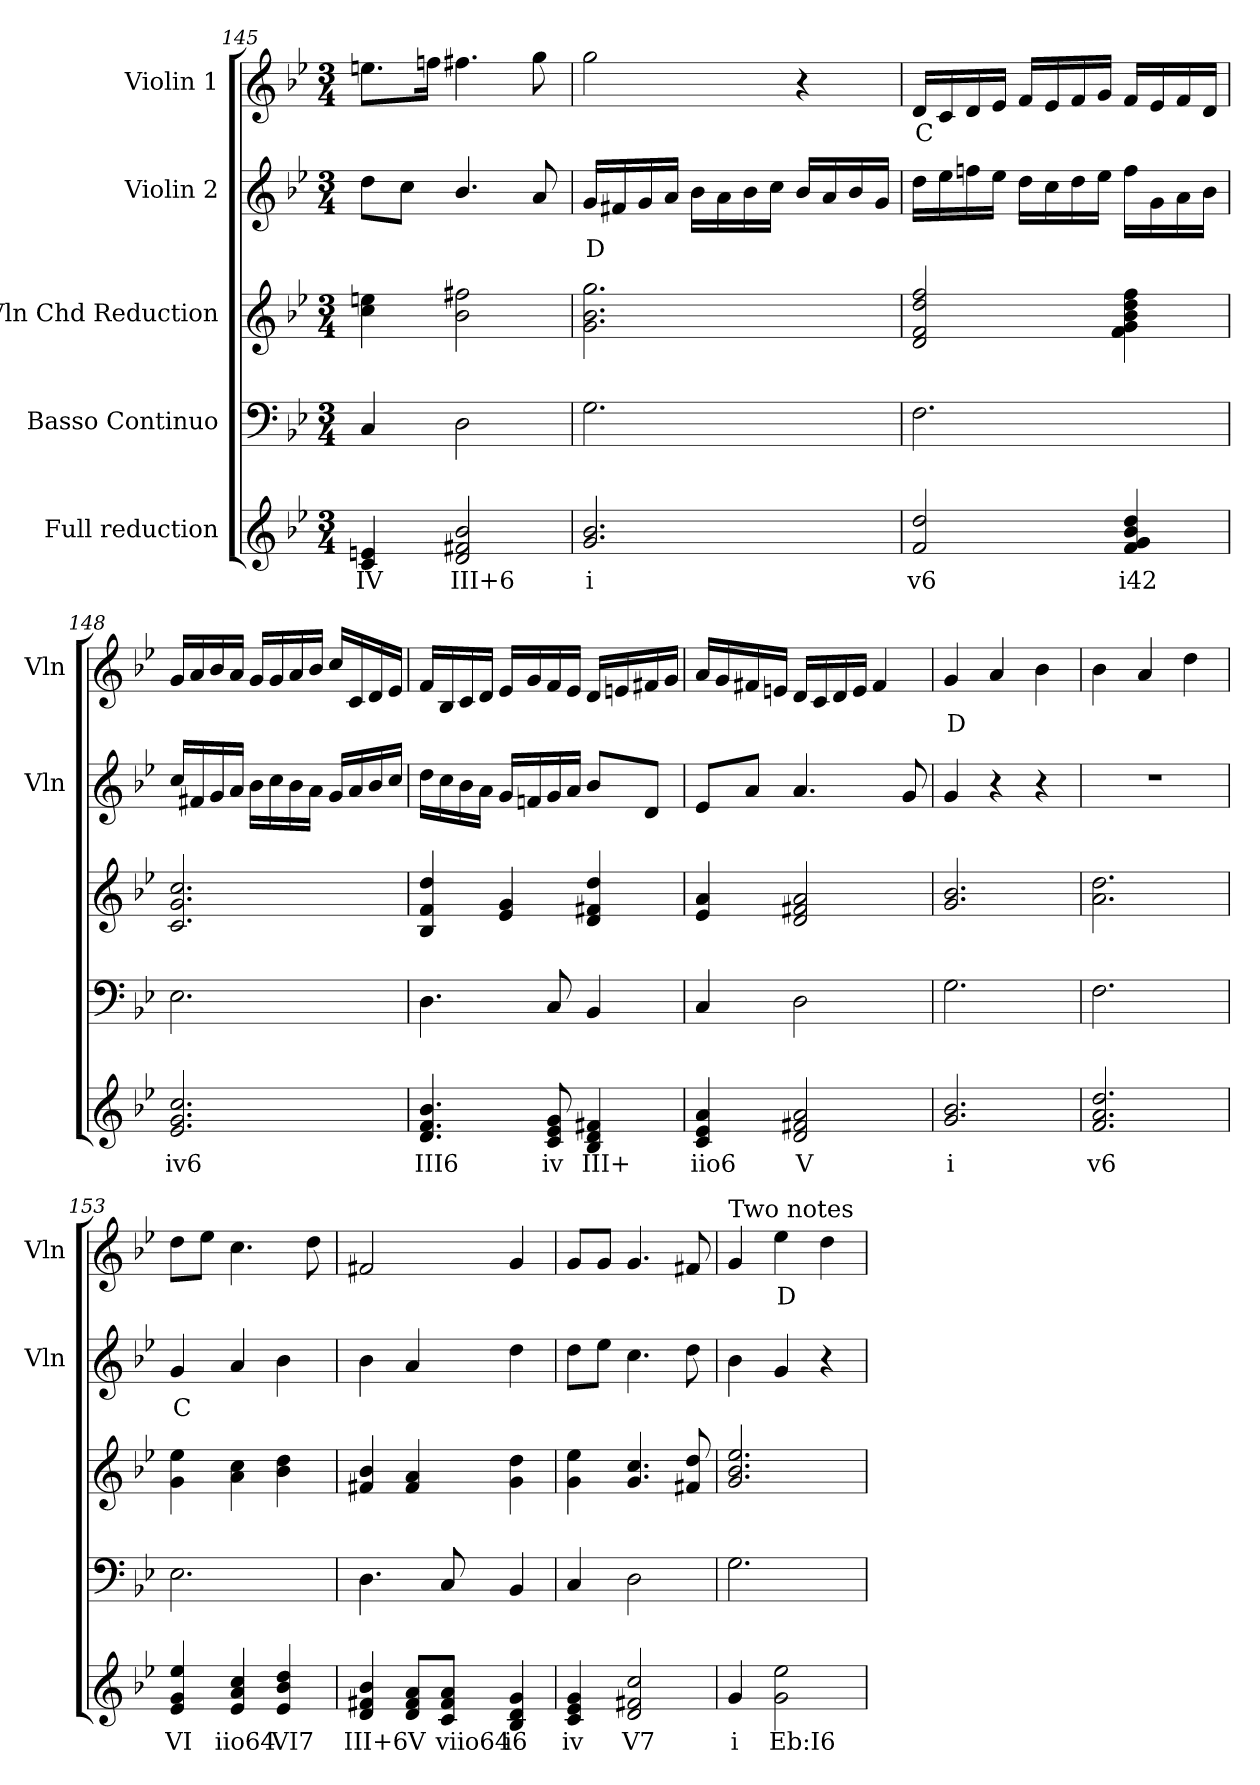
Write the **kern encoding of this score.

**kern	**text	**kern	**kern	**kern	**text	**kern	**text
*part5	*part5	*part4	*part3	*part2	*part2	*part1	*part1
*staff5	*staff5	*staff4	*staff3	*staff2	*staff2	*staff1	*staff1
*I"Full reduction	*	*I"Basso Continuo	*I"Vln Chd Reduction	*I"Violin 2	*	*I"Violin 1	*
*	*	*	*	*I'Vln	*	*I'Vln	*
*clefG2	*	*clefF4	*clefG2	*clefG2	*	*clefG2	*
*k[b-e-]	*	*k[b-e-]	*k[b-e-]	*k[b-e-]	*	*k[b-e-]	*
*M3/4	*	*M3/4	*M3/4	*M3/4	*	*M3/4	*
=145	=145	=145	=145	=145	=145	=145	=145
!	!LO:LY:b	!	!	!	!	!	!
4c/ 4en/	IV	4C/	4cc\ 4een\	8dd\L	.	8.een\L	.
.	.	.	.	8cc\J	.	.	.
.	.	.	.	.	.	16ffn\Jk	.
!	!LO:LY:b	!	!	!	!	!	!
2d/ 2f#X/ 2b-/	III+6	2D\	2b-\ 2ff#X\	4.b-/	.	4.ff#X\	.
.	.	.	.	8a/	.	8gg\	.
!!LO:LB:g=z
=146	=146	=146	=146	=146	=146	=146	=146
!	!LO:LY:b	!	!	!	!LO:LY:b	!	!
2.g/ 2.b-/	i	2.G\	2.g\ 2.b-\ 2.gg\	16g/LL	D	2gg\	.
.	.	.	.	16f#X/	.	.	.
.	.	.	.	16g/	.	.	.
.	.	.	.	16a/JJ	.	.	.
.	.	.	.	16b-\LL	.	.	.
.	.	.	.	16a\	.	.	.
.	.	.	.	16b-\	.	.	.
.	.	.	.	16cc\JJ	.	.	.
.	.	.	.	16b-/LL	.	4r	.
.	.	.	.	16a/	.	.	.
.	.	.	.	16b-/	.	.	.
.	.	.	.	16g/JJ	.	.	.
=147	=147	=147	=147	=147	=147	=147	=147
!	!LO:LY:b	!	!	!	!	!	!LO:LY:b
2f/ 2dd/	v6	2.F\	2d/ 2f/ 2dd/ 2ff/	16dd\LL	.	16d/LL	C
.	.	.	.	16ee-\	.	16c/	.
.	.	.	.	16ffn\	.	16d/	.
.	.	.	.	16ee-\JJ	.	16e-/JJ	.
.	.	.	.	16dd\LL	.	16f/LL	.
.	.	.	.	16cc\	.	16e-/	.
.	.	.	.	16dd\	.	16f/	.
.	.	.	.	16ee-\JJ	.	16g/JJ	.
!	!LO:LY:b	!	!	!	!	!	!
4f/ 4g/ 4b-/ 4dd/	i42	.	4f\ 4g\ 4b-\ 4dd\ 4ff\	16ff\LL	.	16f/LL	.
.	.	.	.	16g\	.	16e-/	.
.	.	.	.	16a\	.	16f/	.
.	.	.	.	16b-\JJ	.	16d/JJ	.
=148	=148	=148	=148	=148	=148	=148	=148
!	!LO:LY:b	!	!	!	!	!	!
2.e-/ 2.g/ 2.cc/	iv6	2.E-\	2.c/ 2.g/ 2.cc/	16cc/LL	.	16g/LL	.
.	.	.	.	16f#X/	.	16a/	.
.	.	.	.	16g/	.	16b-/	.
.	.	.	.	16a/JJ	.	16a/JJ	.
.	.	.	.	16b-\LL	.	16g/LL	.
.	.	.	.	16cc\	.	16g/	.
.	.	.	.	16b-\	.	16a/	.
.	.	.	.	16a\JJ	.	16b-/JJ	.
.	.	.	.	16g/LL	.	16cc/LL	.
.	.	.	.	16a/	.	16c/	.
.	.	.	.	16b-/	.	16d/	.
.	.	.	.	16cc/JJ	.	16e-/JJ	.
=149	=149	=149	=149	=149	=149	=149	=149
!	!LO:LY:b	!	!	!	!	!	!
4.d/ 4.f/ 4.b-/	III6	4.D\	4B-/ 4f/ 4dd/	16dd\LL	.	16f/LL	.
.	.	.	.	16cc\	.	16B-/	.
.	.	.	.	16b-\	.	16c/	.
.	.	.	.	16a\JJ	.	16d/JJ	.
.	.	.	4e-/ 4g/	16g/LL	.	16e-/LL	.
.	.	.	.	16fn/	.	16g/	.
!	!LO:LY:b	!	!	!	!	!	!
8c/ 8e-/ 8g/	iv	8C/	.	16g/	.	16f/	.
.	.	.	.	16a/JJ	.	16e-/JJ	.
!	!LO:LY:b	!	!	!	!	!	!
4B-/ 4d/ 4f#X/	III+	4BB-/	4d/ 4f#X/ 4dd/	8b-/L	.	16d/LL	.
.	.	.	.	.	.	16en/	.
.	.	.	.	8d/J	.	16f#X/	.
.	.	.	.	.	.	16g/JJ	.
=150	=150	=150	=150	=150	=150	=150	=150
!	!LO:LY:b	!	!	!	!	!	!
4c/ 4e-/ 4a/	iio6	4C/	4e-/ 4a/	8e-/L	.	16a/LL	.
.	.	.	.	.	.	16g/	.
.	.	.	.	8a/J	.	16f#X/	.
.	.	.	.	.	.	16en/JJ	.
!	!LO:LY:b	!	!	!	!	!	!
2d/ 2f#X/ 2a/	V	2D\	2d/ 2f#X/ 2a/	4.a/	.	16d/LL	.
.	.	.	.	.	.	16c/	.
.	.	.	.	.	.	16d/	.
.	.	.	.	.	.	16e/JJ	.
.	.	.	.	.	.	4f#/	.
.	.	.	.	8g/	.	.	.
!!LO:PB:g=z
=151	=151	=151	=151	=151	=151	=151	=151
!	!LO:LY:b	!	!	!	!	!	!LO:LY:b
2.g/ 2.b-/	i	2.G\	2.g/ 2.b-/	4g/	.	4g/	D
.	.	.	.	4r	.	4a/	.
.	.	.	.	4r	.	4b-\	.
=152	=152	=152	=152	=152	=152	=152	=152
!	!LO:LY:b	!	!	!	!	!	!
2.f/ 2.a/ 2.dd/	v6	2.F\	2.a\ 2.dd\	2.r	.	4b-\	.
.	.	.	.	.	.	4a/	.
.	.	.	.	.	.	4dd\	.
=153	=153	=153	=153	=153	=153	=153	=153
!	!LO:LY:b	!	!	!	!LO:LY:b	!	!
4e-/ 4g/ 4ee-/	VI	2.E-\	4g\ 4ee-\	4g/	C	8dd\L	.
.	.	.	.	.	.	8ee-\J	.
!	!LO:LY:b	!	!	!	!	!	!
4e-/ 4a/ 4cc/	iio64	.	4a\ 4cc\	4a/	.	4.cc\	.
!	!LO:LY:b	!	!	!	!	!	!
4e-/ 4b-/ 4dd/	VI7	.	4b-\ 4dd\	4b-\	.	.	.
.	.	.	.	.	.	8dd\	.
=154	=154	=154	=154	=154	=154	=154	=154
!	!LO:LY:b	!	!	!	!	!	!
4d/ 4f#X/ 4b-/	III+6	4.D\	4f#X/ 4b-/	4b-\	.	2f#X/	.
!	!LO:LY:b	!	!	!	!	!	!
8d/ 8f#/ 8a/L	V	.	4f#/ 4a/	4a/	.	.	.
!	!LO:LY:b	!	!	!	!	!	!
8c/ 8f#/ 8a/J	viio64	8C/	.	.	.	.	.
!	!LO:LY:b	!	!	!	!	!	!
4B-/ 4d/ 4g/	i6	4BB-/	4g\ 4dd\	4dd\	.	4g/	.
=155	=155	=155	=155	=155	=155	=155	=155
!	!LO:LY:b	!	!	!	!	!	!
4c/ 4e-/ 4g/	iv	4C/	4g\ 4ee-\	8dd\L	.	8g/L	.
.	.	.	.	8ee-\J	.	8g/J	.
!	!LO:LY:b	!	!	!	!	!	!
2d/ 2f#X/ 2cc/	V7	2D\	4.g/ 4.cc/	4.cc\	.	4.g/	.
.	.	.	8f#X/ 8dd/	8dd\	.	8f#X/	.
!!LO:LB:g=z
=156	=156	=156	=156	=156	=156	=156	=156
!	!	!	!	!	!	!LO:TX:a:t=Two notes	!
!	!LO:LY:b	!	!	!	!	!	!
4g/	i	2.G\	2.g/ 2.b-/ 2.ee-/	4b-\	.	4g/	.
!	!LO:LY:b	!	!	!	!	!	!LO:LY:b
2g\ 2ee-\	Eb:I6	.	.	4g/	.	4ee-\	D
.	.	.	.	4r	.	4dd\	.
=	=	=	=	=	=	=	=
*-	*-	*-	*-	*-	*-	*-	*-
